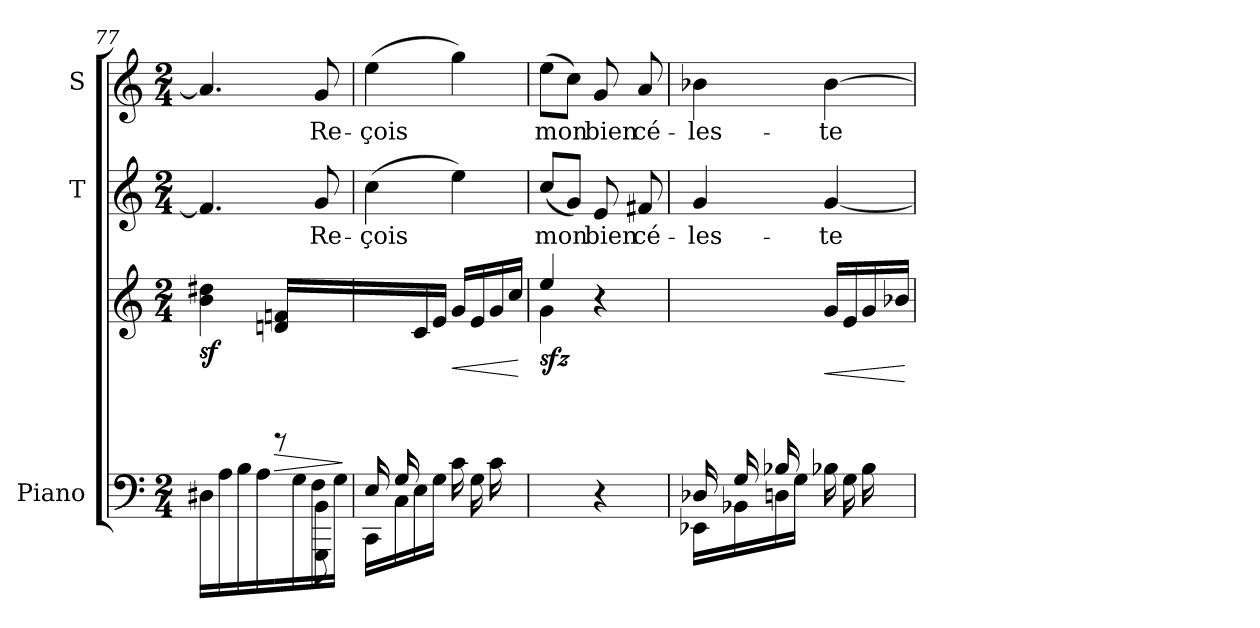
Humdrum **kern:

**kern	**kern	**dynam	**kern	**text	**kern	**text
*part3	*part3	*part3	*part2	*part2	*part1	*part1
*staff4	*staff3	*staff3/4	*staff2	*staff2	*staff1	*staff1
*I"Piano	*	*	*I"T	*	*I"S	*
*I'Pno.	*	*	*I'T	*	*I'S	*
!!LO:LB:g=z
*clefF4	*clefG2	*	*clefG2	*	*	*
*k[]	*k[]	*	*k[]	*	*k[]	*
*C:	*C:	*	*C:	*	*C:	*
*M2/4	*M2/4	*	*M2/4	*	*M2/4	*
=77	=77	=77	=77	=77	=77	=77
*^	*^	*	*	*	*	*
!	!	!	!	!LO:DY:b	!	!	!	!
4.ryy	16D#X\LL	4b\ 4dd#X\	4ryy	sf	4.f#/]	.	4.a/]	.
.	16A\	.	.	.	.	.	.	.
.	16B\	.	.	.	.	.	.	.
.	16A\JJ	.	.	.	.	.	.	.
!	!	!	!	!LO:HP:b	!	!	!	!
.	16ryy	8rDDD	16dn/ 16fn/LL	>	.	.	.	.
.	16G/	.	8ryy	.	.	.	.	.
8GGG\ 8BB\	16F/	8ryy	.	.	8g/	Re-	8g/	Re-
.	16G/JJ	.	16ryy	.	.	.	.	.
*v	*v	*	*	*	*	*	*	*
*	*v	*v	*	*	*	*	*
.	.	]	.	.	.	.
=78	=78	=78	=78	=78	=78	=78
*^	*^	*	*	*	*	*
16E/LL	16CC\LL	8ryy	4..ryy	.	(4cc\	-çois	(4ee\	-çois
16G/	16C\	.	.	.	.	.	.	.
16ryy	16E\	16c/	.	.	.	.	.	.
4ryy	16G\JJ	16e/JJ	.	.	.	.	.	.
!	!	!	!	!LO:HP:b	!	!	!	!
.	16c\LL	16g/LL	.	<	4ee\)	.	4gg\)	.
.	16G\	16e/	.	.	.	.	.	.
.	16c\	16g/	.	.	.	.	.	.
16ryy	16ryy	16cc/JJ	16e\JJ	.	.	.	.	.
*v	*v	*	*	*	*	*	*	*
*	*v	*v	*	*	*	*	*
.	.	[	.	.	.	.
=79	=79	=79	=79	=79	=79	=79
*	*^	*	*	*	*	*
!	!	!	!LO:DY:b	!	!	!	!
4ryy	4ee/	4g\	sfz	(8cc/L	mon	(8ee\L	mon
.	.	.	.	8g/J)	.	8cc\J)	.
4r	4r	4ryy	.	8e/	bien	8g/	bien
.	.	.	.	8f#X/	cé-	8a/	cé-
=80	=80	=80	=80	=80	=80	=80	=80
*^	*	*	*	*	*	*	*
16D-X/LL	16EE-X\LL	8.ryy	4..ryy	.	4g/	-les-	4b-X\	-les-
16G/	16BB-X\	.	.	.	.	.	.	.
16B-X/	16D\	.	.	.	.	.	.	.
16ryy	16G\JJ	16d-X/JJ	.	.	.	.	.	.
!	!	!	!	!LO:HP:b	!	!	!	!
4ryy	16B-X\LL	16g/LL	.	<	[4g/	-te	[4b-\	-te
.	16G\	16e/	.	.	.	.	.	.
.	16B-\	16g/	.	.	.	.	.	.
.	16ryy	16b-X/JJ	16d-X\JJ	.	.	.	.	.
*v	*v	*	*	*	*	*	*	*
*	*v	*v	*	*	*	*	*
.	.	[	.	.	.	.
=	=	=	=	=	=	=
*-	*-	*-	*-	*-	*-	*-
